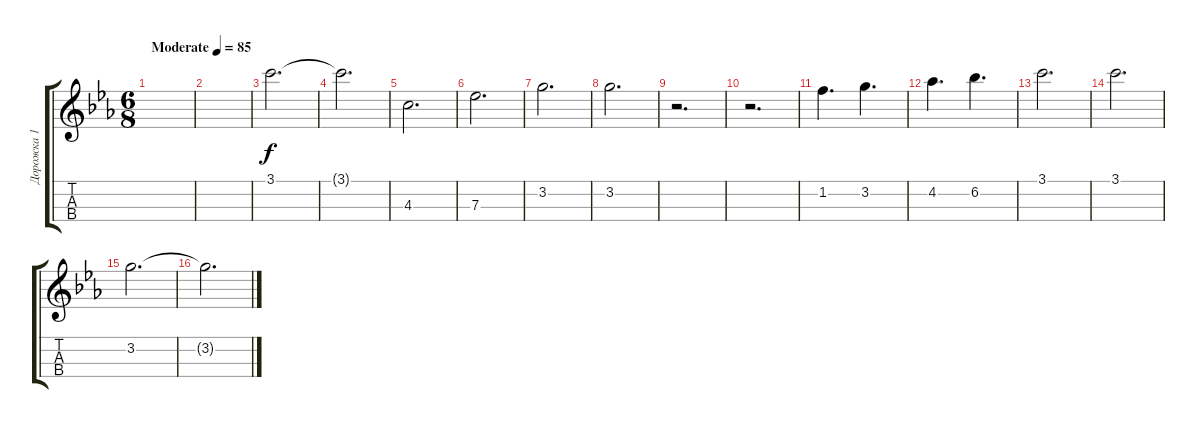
\track ("Дорожка 1" "Дорожка 1") {instrument acousticguitarnylon}
\staff {score tabs}
\tuning (A4 E4 Ab3 G4) {hide}
\ts (6 8)
\tempo (85 "Moderate")
\clef g2
\ks eb
|
|
3.1.2{d} |
3.1{t}.2{d} |
4.3.2{d} |
7.3.2{d} |
3.2.2{d} |
3.2.2{d} |
r.2{d} |
r.2{d} |
1.2.4{d} 3.2.4{d} |
4.2.4{d} 6.2.4{d} |
3.1.2{d} |
3.1.2{d} |
3.2.2{d} |
3.2{t}.2{d}
